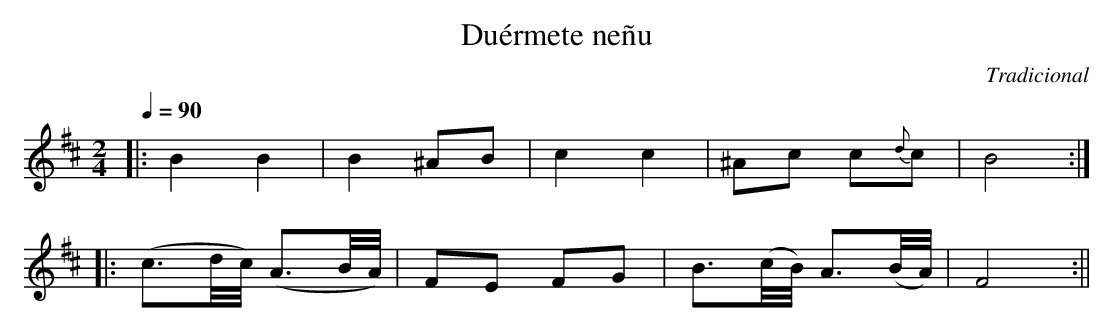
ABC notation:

X:1
T:Duérmete neñu
C:Tradicional
M:2/4
L:1/8
Q:1/4=90
K:D
|: B2 B2|B2 ^AB|c2 c2|^Ac c{d}c|B4 :|
|: (c3/2d/4c/4) (A3/2B/4A/4)|FE FG|B3/2(c/4B/4) A3/2(B/4A/4)|F4 :||
